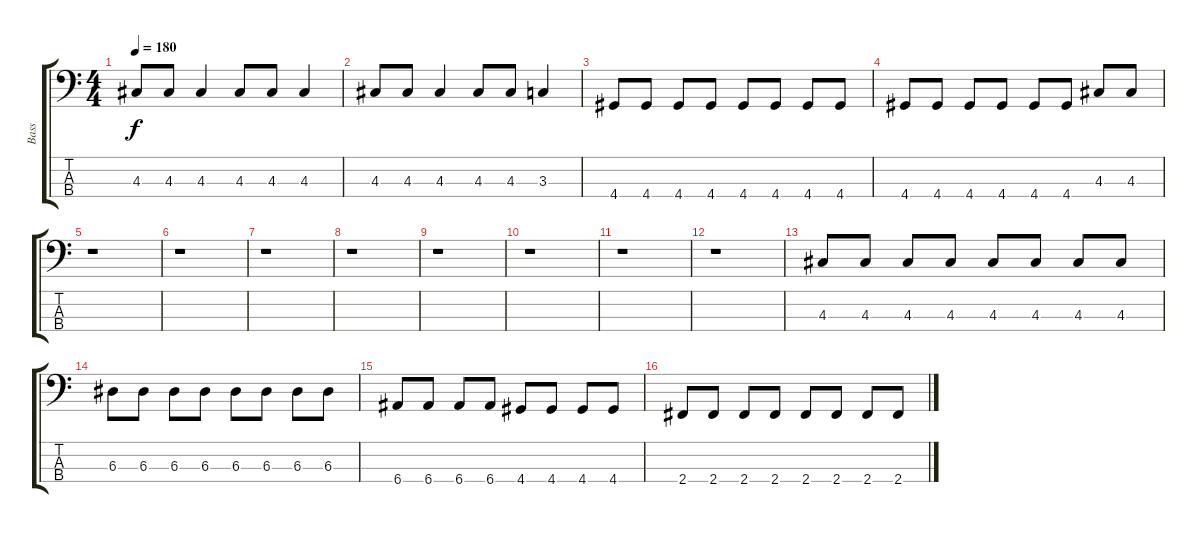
\track ("Bass" "Bass") {instrument electricbasspick}
\staff {score tabs}
\tuning (G2 D2 A1 E1) {hide}
\ts (4 4)
\tempo 180
\clef f4
\ks c
4.3.8{dy f} 4.3.8 4.3.4 4.3.8 4.3.8 4.3.4 |
4.3.8 4.3.8 4.3.4 4.3.8 4.3.8 3.3.4 |
4.4.8 4.4.8 4.4.8 4.4.8 4.4.8 4.4.8 4.4.8 4.4.8 |
4.4.8 4.4.8 4.4.8 4.4.8 4.4.8 4.4.8 4.3.8 4.3.8 |
r.1 |
r.1 |
r.1 |
r.1 |
r.1 |
r.1 |
r.1 |
r.1 |
4.3.8 4.3.8 4.3.8 4.3.8 4.3.8 4.3.8 4.3.8 4.3.8 |
6.3.8 6.3.8 6.3.8 6.3.8 6.3.8 6.3.8 6.3.8 6.3.8 |
6.4.8 6.4.8 6.4.8 6.4.8 4.4.8 4.4.8 4.4.8 4.4.8 |
2.4.8 2.4.8 2.4.8 2.4.8 2.4.8 2.4.8 2.4.8 2.4.8
